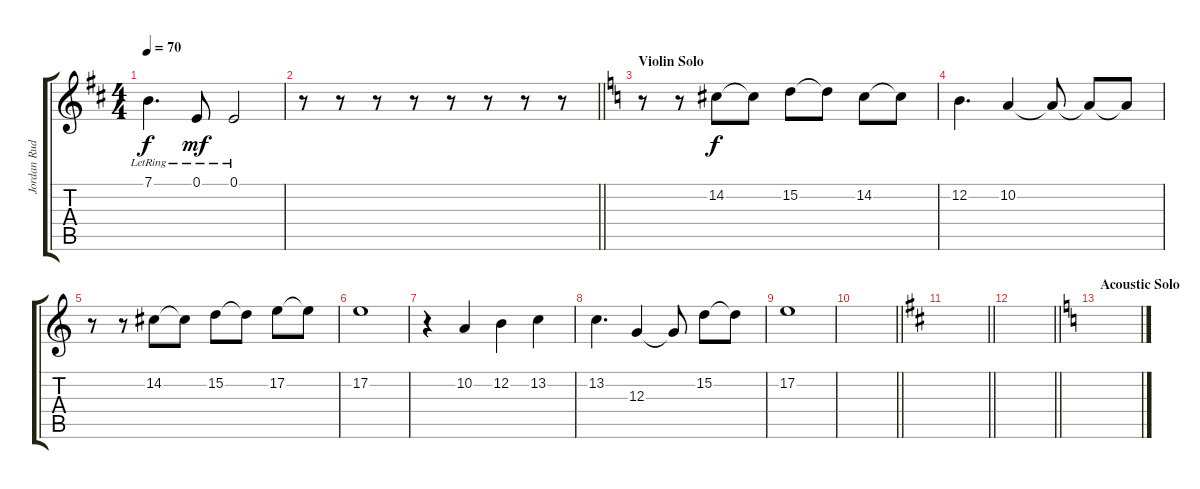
\track ("Jordan Rudess" "Jordan Rud") {instrument acousticgrandpiano}
\staff {score tabs}
\tuning (E4 B3 G3 D3 A2 E2) {hide}
\ts (4 4)
\tempo 70
\clef g2
\ks bminor
7.1{lr}.4{d dy f} 0.1{lr}.8{dy mf} 0.1{lr}.2 |
\barLineRight lightlight
r.8 r.8 r.8 r.8 r.8 r.8 r.8 r.8 |
\section ("" "Violin Solo")
\ks aminor
r.8{volume 12 instrument violin} r.8 14.2.8{dy f} 14.2{t}.8 15.2.8 15.2{t}.8 14.2.8 14.2{t}.8 |
12.2.4{d} 10.2.4 10.2{t}.8 10.2{t}.8 10.2{t}.8 |
r.8{volume 12 instrument violin} r.8 14.2.8 14.2{t}.8 15.2.8 15.2{t}.8 17.2.8 17.2{t}.8 |
17.2.1 |
r.4 10.2.4 12.2.4 13.2.4 |
13.2.4{d} 12.3.4 12.3{t}.8 15.2.8 15.2{t}.8 |
17.2.1 |
\barLineRight lightlight
|
\barLineRight lightlight
\ks bminor
|
\barLineRight lightlight
|
\section ("" "Acoustic Solo")
\ks c
